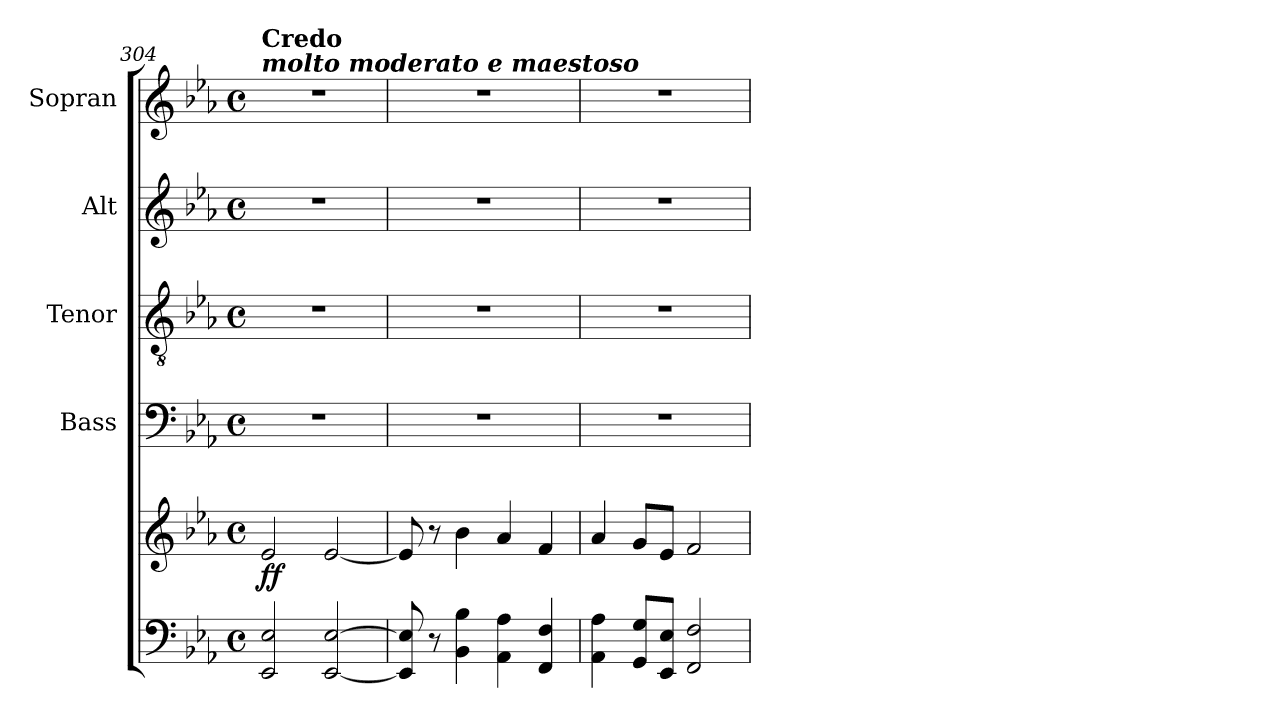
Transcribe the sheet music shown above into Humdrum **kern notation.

**kern	**kern	**dynam	**kern	**kern	**kern	**kern
*part5	*part5	*part5	*part4	*part3	*part2	*part1
*staff6	*staff5	*staff5/6	*staff4	*staff3	*staff2	*staff1
*	*	*	*I"Bass	*I"Tenor	*I"Alt	*I"Sopran
*	*	*	*I'B.	*I'T.	*I'A.	*I'S.
!!LO:PB:g=z
*clefF4	*clefG2	*	*clefF4	*clefGv2	*clefG2	*clefG2
*k[b-e-a-]	*k[b-e-a-]	*	*k[b-e-a-]	*k[b-e-a-]	*k[b-e-a-]	*k[b-e-a-]
*E-:	*E-:	*	*E-:	*E-:	*E-:	*E-:
*M4/4	*M4/4	*	*M4/4	*M4/4	*M4/4	*M4/4
*met(c)	*met(c)	*	*met(c)	*met(c)	*met(c)	*met(c)
=304	=304	=304	=304	=304	=304	=304
!	!	!	!	!	!	!LO:TX:a:Bi:t=molto moderato e maestoso
!	!	!	!	!	!	!LO:TX:a:B:t=Credo
!	!	!LO:DY:b	!	!	!	!
2EE-/ 2E-/	2e-/	ff	1r	1r	1r	1r
[2EE-/ [2E-/	[2e-/	.	.	.	.	.
=305	=305	=305	=305	=305	=305	=305
8EE-/] 8E-/]	8e-/]	.	1r	1r	1r	1r
8r	8r	.	.	.	.	.
4BB-\ 4B-\	4b-\	.	.	.	.	.
4AA-\ 4A-\	4a-/	.	.	.	.	.
4FF/ 4F/	4f/	.	.	.	.	.
=306	=306	=306	=306	=306	=306	=306
4AA-\ 4A-\	4a-/	.	1r	1r	1r	1r
8GG/ 8G/L	8g/L	.	.	.	.	.
8EE-/ 8E-/J	8e-/J	.	.	.	.	.
2FF/ 2F/	2f/	.	.	.	.	.
=	=	=	=	=	=	=
*-	*-	*-	*-	*-	*-	*-
